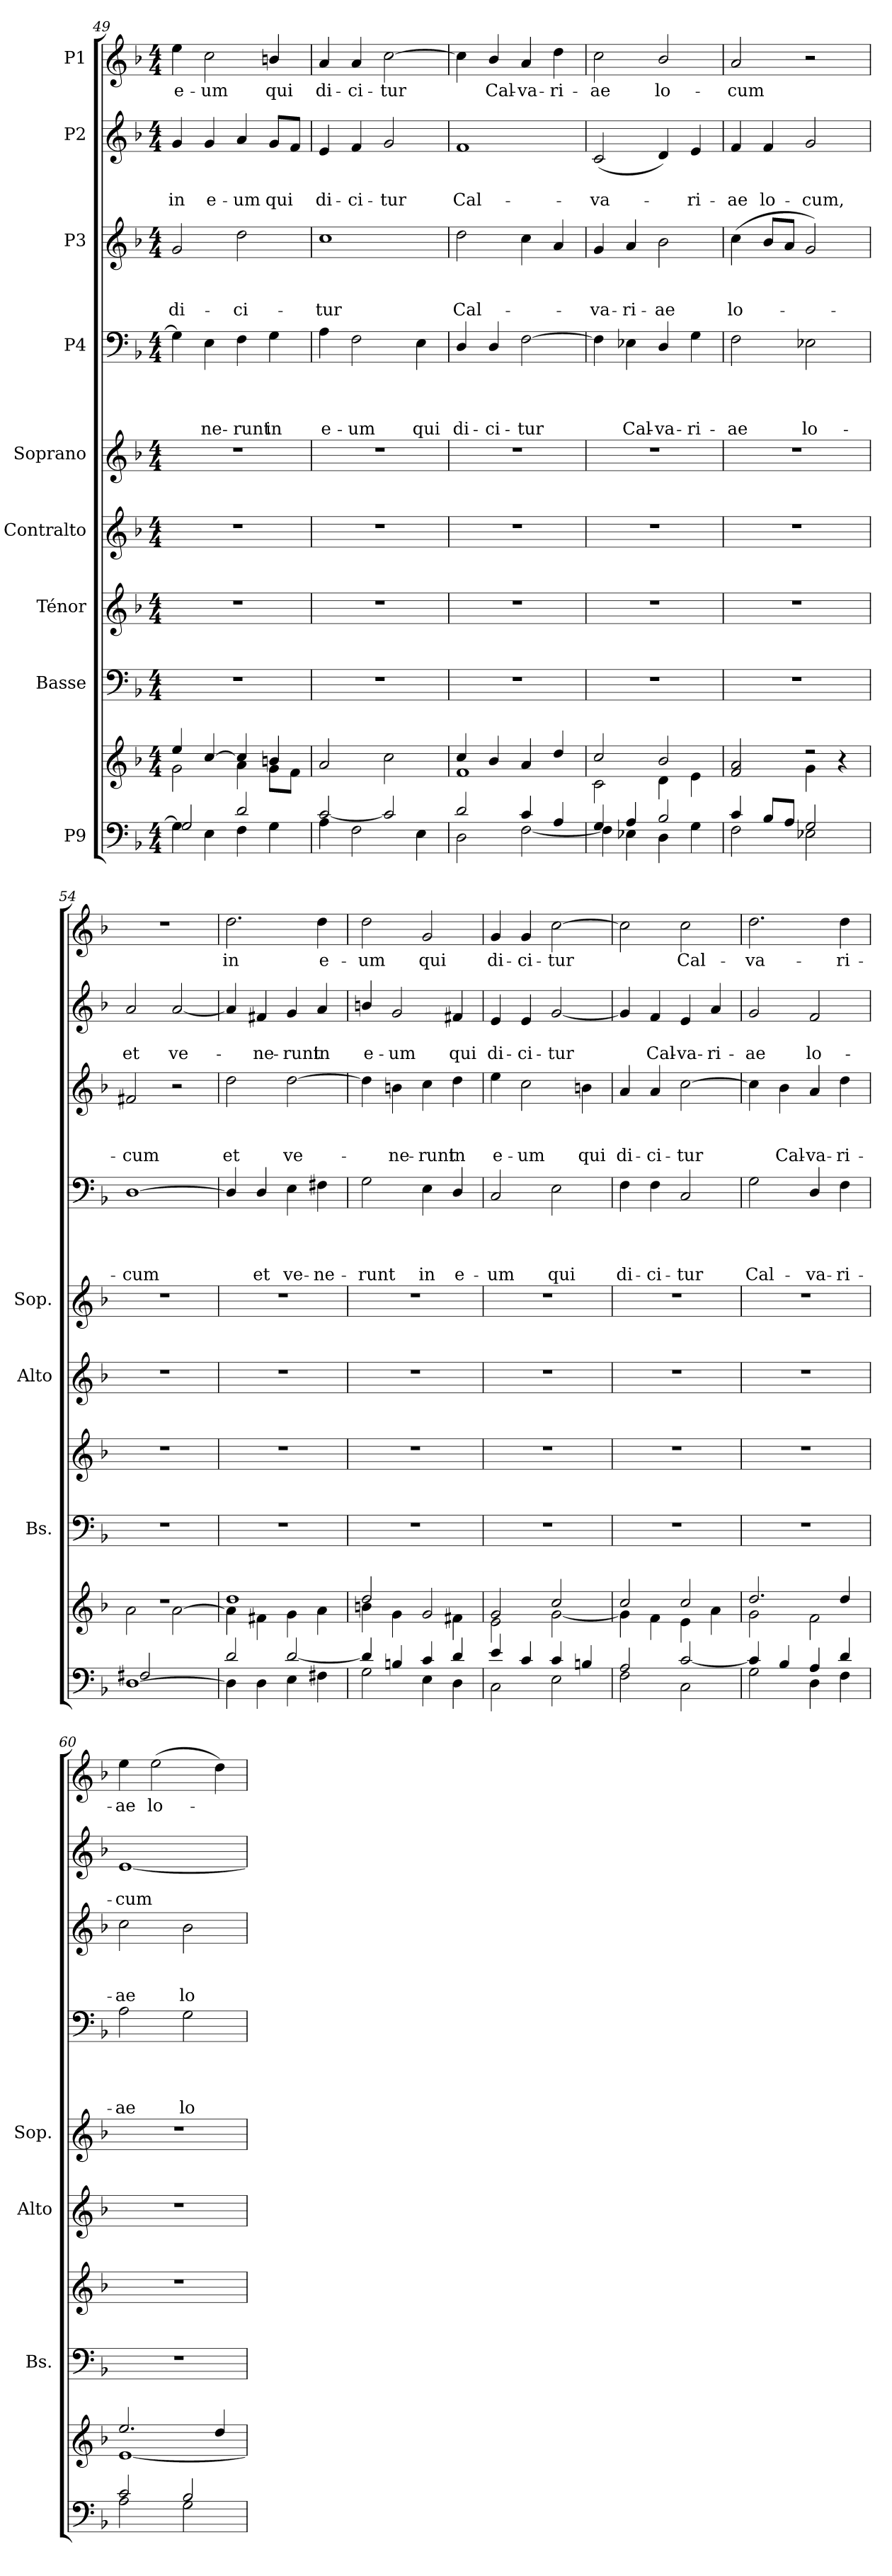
**kern	**kern	**kern	**kern	**kern	**kern	**kern	**text	**text	**text	**text	**kern	**text	**text	**text	**kern	**text	**text	**kern	**text
*part9	*part9	*part8	*part7	*part6	*part5	*part4	*part4	*part4	*part4	*part4	*part3	*part3	*part3	*part3	*part2	*part2	*part2	*part1	*part1
*staff10	*staff9	*staff8	*staff7	*staff6	*staff5	*staff4	*staff4	*staff4	*staff4	*staff4	*staff3	*staff3	*staff3	*staff3	*staff2	*staff2	*staff2	*staff1	*staff1
*I"P9	*	*I"Basse	*I"Ténor	*I"Contralto	*I"Soprano	*I"P4	*	*	*	*	*I"P3	*	*	*	*I"P2	*	*	*I"P1	*
*	*	*I'Bs.	*	*I'Alto	*I'Sop.	*	*	*	*	*	*	*	*	*	*	*	*	*	*
!!LO:PB:g=z
*clefF4	*clefG2	*clefF4	*clefG2	*clefG2	*clefG2	*clefF4	*	*	*	*	*clefG2	*	*	*	*clefG2	*	*	*clefG2	*
*	*	*	*ITrd7c12	*	*	*	*	*	*	*	*ITrd7c12	*	*	*	*	*	*	*	*
*k[b-]	*k[b-]	*k[b-]	*k[b-]	*k[b-]	*k[b-]	*k[b-]	*	*	*	*	*k[b-]	*	*	*	*k[b-]	*	*	*k[b-]	*
*F:	*F:	*F:	*F:	*F:	*F:	*F:	*	*	*	*	*F:	*	*	*	*F:	*	*	*F:	*
*M4/4	*M4/4	*M4/4	*M4/4	*M4/4	*M4/4	*M4/4	*	*	*	*	*M4/4	*	*	*	*M4/4	*	*	*M4/4	*
=49	=49	=49	=49	=49	=49	=49	=49	=49	=49	=49	=49	=49	=49	=49	=49	=49	=49	=49	=49
*^	*^	*	*	*	*	*	*	*	*	*	*	*	*	*	*	*	*	*	*
*	*^	*	*^	*	*	*	*	*	*	*	*	*	*	*	*	*	*	*	*	*	*
!	!	!	!	!	!	!	!	!	!	!	!	!	!	!	!	!	!	!LO:LY:b	!	!	!LO:LY:b	!	!LO:LY:b
4G\]	2G/	1ryy	1ryy	2g\	4ee/	1r	1r	1r	1r	4G\]	.	.	.	.	2G/	.	.	di-	4g/	.	in	4ee\	e-
!	!	!	!	!	!	!	!	!	!	!	!	!	!	!LO:LY:b	!	!	!	!	!	!	!LO:LY:b	!	!LO:LY:b
4E\	.	.	.	.	[>4cc/	.	.	.	.	4E\	.	.	.	-ne-	.	.	.	.	4g/	.	e-	2cc\	-um
!	!	!	!	!	!	!	!	!	!	!	!	!	!	!LO:LY:b	!	!	!	!LO:LY:b	!	!	!LO:LY:b	!	!
4F\	2d/	.	.	4a\	4cc/]	.	.	.	.	4F\	.	.	.	-runt	2d\	.	.	-ci-	4a/	.	-um	.	.
!	!	!	!	!	!	!	!	!	!	!	!	!	!	!LO:LY:b	!	!	!	!	!	!	!LO:LY:b	!	!LO:LY:b
4G\	.	.	.	4bn/	8g\L	.	.	.	.	4G\	.	.	.	in	.	.	.	.	8g/L	.	qui	4bn/	qui
.	.	.	.	.	8f\J	.	.	.	.	.	.	.	.	.	.	.	.	.	8f/J	.	.	.	.
=50	=50	=50	=50	=50	=50	=50	=50	=50	=50	=50	=50	=50	=50	=50	=50	=50	=50	=50	=50	=50	=50	=50	=50
!	!	!	!	!	!	!	!	!	!	!	!	!	!	!LO:LY:b	!	!	!	!LO:LY:b	!	!	!LO:LY:b	!	!LO:LY:b
4A\	[>2c/	1ryy	1ryy	1ryy	2a/	1r	1r	1r	1r	4A\	.	.	.	e-	1c	.	.	-tur	4e/	.	di-	4a/	di-
!	!	!	!	!	!	!	!	!	!	!	!	!	!	!LO:LY:b	!	!	!	!	!	!	!LO:LY:b	!	!LO:LY:b
2F\	.	.	.	.	.	.	.	.	.	2F\	.	.	.	-um	.	.	.	.	4f/	.	-ci-	4a/	-ci-
!	!	!	!	!	!	!	!	!	!	!	!	!	!	!	!	!	!	!	!	!	!LO:LY:b	!	!LO:LY:b
.	2c/]	.	.	.	2cc\	.	.	.	.	.	.	.	.	.	.	.	.	.	2g/	.	-tur	[>2cc\	-tur
!	!	!	!	!	!	!	!	!	!	!	!	!	!	!LO:LY:b	!	!	!	!	!	!	!	!	!
4E\	.	.	.	.	.	.	.	.	.	4E\	.	.	.	qui	.	.	.	.	.	.	.	.	.
=51	=51	=51	=51	=51	=51	=51	=51	=51	=51	=51	=51	=51	=51	=51	=51	=51	=51	=51	=51	=51	=51	=51	=51
!	!	!	!	!	!	!	!	!	!	!	!	!	!	!LO:LY:b	!	!	!	!LO:LY:b	!	!	!LO:LY:b	!	!
2d/	2D\	1ryy	1ryy	1f	4cc/	1r	1r	1r	1r	4D/	.	.	.	di-	2d\	.	.	Cal-	1f	.	Cal-	4cc\]	.
!	!	!	!	!	!	!	!	!	!	!	!	!	!	!LO:LY:b	!	!	!	!	!	!	!	!	!LO:LY:b
.	.	.	.	.	4b-/	.	.	.	.	4D/	.	.	.	-ci-	.	.	.	.	.	.	.	4b-/	Cal-
!	!	!	!	!	!	!	!	!	!	!	!	!	!	!LO:LY:b	!	!	!	!	!	!	!	!	!LO:LY:b
4c/	[<2F\	.	.	.	4a/	.	.	.	.	[>2F\	.	.	.	-tur	4c\	.	.	.	.	.	.	4a/	-va-
!	!	!	!	!	!	!	!	!	!	!	!	!	!	!	!	!	!	!	!	!	!	!	!LO:LY:b
4A/	.	.	.	.	4dd/	.	.	.	.	.	.	.	.	.	4A/	.	.	.	.	.	.	4dd\	-ri-
=52	=52	=52	=52	=52	=52	=52	=52	=52	=52	=52	=52	=52	=52	=52	=52	=52	=52	=52	=52	=52	=52	=52	=52
!	!	!	!	!	!	!	!	!	!	!	!	!	!	!	!	!	!	!LO:LY:b	!	!	!LO:LY:b	!	!LO:LY:b
4G/	4F\]	1ryy	1ryy	2cc/	2c\	1r	1r	1r	1r	4F\]	.	.	.	.	4G/	.	.	-va-	(<2c/	.	-va-	2cc\	-ae
!	!	!	!	!	!	!	!	!	!	!	!	!	!	!LO:LY:b	!	!	!	!LO:LY:b	!	!	!	!	!
4A/	4E-X\	.	.	.	.	.	.	.	.	4E-X\	.	.	.	Cal-	4A/	.	.	-ri-	.	.	.	.	.
!	!	!	!	!	!	!	!	!	!	!	!	!	!	!LO:LY:b	!	!	!	!LO:LY:b	!	!	!	!	!LO:LY:b
4D\	2B-/	.	.	2b-/	4d\	.	.	.	.	4D/	.	.	.	-va-	2B-\	.	.	-ae	4d/)	.	.	2b-/	lo-
!	!	!	!	!	!	!	!	!	!	!	!	!	!	!LO:LY:b	!	!	!	!	!	!	!LO:LY:b	!	!
4G\	.	.	.	.	4e\	.	.	.	.	4G\	.	.	.	-ri-	.	.	.	.	4e/	.	-ri-	.	.
=53	=53	=53	=53	=53	=53	=53	=53	=53	=53	=53	=53	=53	=53	=53	=53	=53	=53	=53	=53	=53	=53	=53	=53
!	!	!	!	!	!	!	!	!	!	!	!	!	!	!LO:LY:b	!	!	!	!LO:LY:b	!	!	!LO:LY:b	!	!LO:LY:b
4c/	2F\	1ryy	1ryy	2ryy	2f/ 2a/	1r	1r	1r	1r	2F\	.	.	.	-ae	(<4c\	.	.	lo-	4f/	.	-ae	2a/	-cum
!	!	!	!	!	!	!	!	!	!	!	!	!	!	!	!	!	!	!	!	!	!LO:LY:b	!	!
8B-/L	.	.	.	.	.	.	.	.	.	.	.	.	.	.	8B-/L	.	.	.	4f/	.	lo-	.	.
8A/J	.	.	.	.	.	.	.	.	.	.	.	.	.	.	8A/J	.	.	.	.	.	.	.	.
!	!	!	!	!	!	!	!	!	!	!	!	!	!	!LO:LY:b	!	!	!	!	!	!	!LO:LY:b	!	!
2G/	2E-X\	.	.	2rdd	4g\	.	.	.	.	2E-X\	.	.	.	lo-	2G/)	.	.	.	2g/	.	-cum,	2r	.
.	.	.	.	.	4r	.	.	.	.	.	.	.	.	.	.	.	.	.	.	.	.	.	.
=54	=54	=54	=54	=54	=54	=54	=54	=54	=54	=54	=54	=54	=54	=54	=54	=54	=54	=54	=54	=54	=54	=54	=54
!	!	!	!	!	!	!	!	!	!	!	!	!	!	!LO:LY:b	!	!	!	!LO:LY:b	!	!	!LO:LY:b	!	!
[<1D	2F#X/	1ryy	1ryy	1rdd	2a\	1r	1r	1r	1r	[<1D	.	.	.	-cum	2F#X/	.	.	-cum	2a/	.	et	1r	.
!	!	!	!	!	!	!	!	!	!	!	!	!	!	!	!	!	!	!	!	!	!LO:LY:b	!	!
.	2ryy	.	.	.	[<2a\	.	.	.	.	.	.	.	.	.	2r	.	.	.	[<2a/	.	ve-	.	.
!!LO:PB:g=z
=55	=55	=55	=55	=55	=55	=55	=55	=55	=55	=55	=55	=55	=55	=55	=55	=55	=55	=55	=55	=55	=55	=55	=55
!	!	!	!	!	!	!	!	!	!	!	!	!	!	!	!	!	!	!LO:LY:b	!	!	!	!	!LO:LY:b
4D\]	2d/	1ryy	1ryy	1dd	4a\]	1r	1r	1r	1r	4D/]	.	.	.	.	2d\	.	.	et	4a/]	.	.	2.dd\	in
!	!	!	!	!	!	!	!	!	!	!	!	!	!	!LO:LY:b	!	!	!	!	!	!	!LO:LY:b	!	!
4D\	.	.	.	.	4f#X\	.	.	.	.	4D/	.	.	.	et	.	.	.	.	4f#X/	.	-ne-	.	.
!	!	!	!	!	!	!	!	!	!	!	!	!	!	!LO:LY:b	!	!	!	!LO:LY:b	!	!	!LO:LY:b	!	!
4E\	[>2d/	.	.	.	4g\	.	.	.	.	4E\	.	.	.	ve-	[<2d\	.	.	ve-	4g/	.	-runt	.	.
!	!	!	!	!	!	!	!	!	!	!	!	!	!	!LO:LY:b	!	!	!	!	!	!	!LO:LY:b	!	!LO:LY:b
4F#X\	.	.	.	.	4a\	.	.	.	.	4F#X\	.	.	.	-ne-	.	.	.	.	4a/	.	in	4dd\	e-
=56	=56	=56	=56	=56	=56	=56	=56	=56	=56	=56	=56	=56	=56	=56	=56	=56	=56	=56	=56	=56	=56	=56	=56
!	!	!	!	!	!	!	!	!	!	!	!	!	!	!LO:LY:b	!	!	!	!	!	!	!LO:LY:b	!	!LO:LY:b
2G\	4d/]	1ryy	1ryy	2dd/	4bn\	1r	1r	1r	1r	2G\	.	.	.	-runt	4d\]	.	.	.	4bn/	.	e-	2dd\	-um
!	!	!	!	!	!	!	!	!	!	!	!	!	!	!	!	!	!	!LO:LY:b	!	!	!LO:LY:b	!	!
.	4Bn/	.	.	.	4g\	.	.	.	.	.	.	.	.	.	4Bn\	.	.	-ne-	2g/	.	-um	.	.
!	!	!	!	!	!	!	!	!	!	!	!	!	!	!LO:LY:b	!	!	!	!LO:LY:b	!	!	!	!	!LO:LY:b
4E\	4c/	.	.	4ryy	2g/	.	.	.	.	4E\	.	.	.	in	4c\	.	.	-runt	.	.	.	2g/	qui
!	!	!	!	!	!	!	!	!	!	!	!	!	!	!LO:LY:b	!	!	!	!LO:LY:b	!	!	!LO:LY:b	!	!
4D\	4d/	.	.	4f#X\	.	.	.	.	.	4D/	.	.	.	e-	4d\	.	.	in	4f#X/	.	qui	.	.
=57	=57	=57	=57	=57	=57	=57	=57	=57	=57	=57	=57	=57	=57	=57	=57	=57	=57	=57	=57	=57	=57	=57	=57
!	!	!	!	!	!	!	!	!	!	!	!	!	!	!LO:LY:b	!	!	!	!LO:LY:b	!	!	!LO:LY:b	!	!LO:LY:b
4e/	2C\	1ryy	1ryy	2e\	2g/	1r	1r	1r	1r	2C/	.	.	.	-um	4e\	.	.	e-	4e/	.	di-	4g/	di-
!	!	!	!	!	!	!	!	!	!	!	!	!	!	!	!	!	!	!LO:LY:b	!	!	!LO:LY:b	!	!LO:LY:b
4c/	.	.	.	.	.	.	.	.	.	.	.	.	.	.	2c\	.	.	-um	4e/	.	-ci-	4g/	-ci-
!	!	!	!	!	!	!	!	!	!	!	!	!	!	!LO:LY:b	!	!	!	!	!	!	!LO:LY:b	!	!LO:LY:b
4c/	2E\	.	.	[<2g\	2cc/	.	.	.	.	2E\	.	.	.	qui	.	.	.	.	[<2g/	.	-tur	[>2cc\	-tur
!	!	!	!	!	!	!	!	!	!	!	!	!	!	!	!	!	!	!LO:LY:b	!	!	!	!	!
4Bn/	.	.	.	.	.	.	.	.	.	.	.	.	.	.	4Bn\	.	.	qui	.	.	.	.	.
=58	=58	=58	=58	=58	=58	=58	=58	=58	=58	=58	=58	=58	=58	=58	=58	=58	=58	=58	=58	=58	=58	=58	=58
!	!	!	!	!	!	!	!	!	!	!	!	!	!	!LO:LY:b	!	!	!	!LO:LY:b	!	!	!	!	!
2F\	2A/	1ryy	1ryy	4g\]	2cc/	1r	1r	1r	1r	4F\	.	.	.	di-	4A/	.	.	di-	4g/]	.	.	2cc\]	.
!	!	!	!	!	!	!	!	!	!	!	!	!	!	!LO:LY:b	!	!	!	!LO:LY:b	!	!	!LO:LY:b	!	!
.	.	.	.	4f\	.	.	.	.	.	4F\	.	.	.	-ci-	4A/	.	.	-ci-	4f/	.	Cal-	.	.
!	!	!	!	!	!	!	!	!	!	!	!	!	!	!LO:LY:b	!	!	!	!LO:LY:b	!	!	!LO:LY:b	!	!LO:LY:b
2C\	[>2c/	.	.	2cc/	4e\	.	.	.	.	2C/	.	.	.	-tur	[<2c\	.	.	-tur	4e/	.	-va-	2cc\	Cal-
!	!	!	!	!	!	!	!	!	!	!	!	!	!	!	!	!	!	!	!	!	!LO:LY:b	!	!
.	.	.	.	.	4a\	.	.	.	.	.	.	.	.	.	.	.	.	.	4a/	.	-ri-	.	.
=59	=59	=59	=59	=59	=59	=59	=59	=59	=59	=59	=59	=59	=59	=59	=59	=59	=59	=59	=59	=59	=59	=59	=59
!	!	!	!	!	!	!	!	!	!	!	!	!	!	!LO:LY:b	!	!	!	!	!	!	!LO:LY:b	!	!LO:LY:b
2G\	4c/]	1ryy	1ryy	2.dd/	2g\	1r	1r	1r	1r	2G\	.	.	.	Cal-	4c\]	.	.	.	2g/	.	-ae	2.dd\	-va-
!	!	!	!	!	!	!	!	!	!	!	!	!	!	!	!	!	!	!LO:LY:b	!	!	!	!	!
.	4B-/	.	.	.	.	.	.	.	.	.	.	.	.	.	4B-\	.	.	Cal-	.	.	.	.	.
!	!	!	!	!	!	!	!	!	!	!	!	!	!	!LO:LY:b	!	!	!	!LO:LY:b	!	!	!LO:LY:b	!	!
4D\	4A/	.	.	.	2f\	.	.	.	.	4D/	.	.	.	-va-	4A/	.	.	-va-	2f/	.	lo-	.	.
!	!	!	!	!	!	!	!	!	!	!	!	!	!	!LO:LY:b	!	!	!	!LO:LY:b	!	!	!	!	!LO:LY:b
4F\	4d/	.	.	4dd/	.	.	.	.	.	4F\	.	.	.	-ri-	4d\	.	.	-ri-	.	.	.	4dd\	-ri-
=60	=60	=60	=60	=60	=60	=60	=60	=60	=60	=60	=60	=60	=60	=60	=60	=60	=60	=60	=60	=60	=60	=60	=60
!	!	!	!	!	!	!	!	!	!	!	!	!	!	!LO:LY:b	!	!	!	!LO:LY:b	!	!	!LO:LY:b	!	!LO:LY:b
2A\	2c/	1ryy	1ryy	[<1e	2.ee/	1r	1r	1r	1r	2A\	.	.	.	-ae	2c\	.	.	-ae	[<1e	.	-cum	4ee\	-ae
!	!	!	!	!	!	!	!	!	!	!	!	!	!	!	!	!	!	!	!	!	!	!	!LO:LY:b
.	.	.	.	.	.	.	.	.	.	.	.	.	.	.	.	.	.	.	.	.	.	(>2ee\	lo-
!	!	!	!	!	!	!	!	!	!	!	!	!	!	!LO:LY:b	!	!	!	!LO:LY:b	!	!	!	!	!
2G\	2B-/	.	.	.	.	.	.	.	.	2G\	.	.	.	lo-	2B-\	.	.	lo-	.	.	.	.	.
.	.	.	.	.	4dd/	.	.	.	.	.	.	.	.	.	.	.	.	.	.	.	.	4dd\)	.
*v	*v	*v	*	*	*	*	*	*	*	*	*	*	*	*	*	*	*	*	*	*	*	*	*
*	*v	*v	*v	*	*	*	*	*	*	*	*	*	*	*	*	*	*	*	*	*	*
=	=	=	=	=	=	=	=	=	=	=	=	=	=	=	=	=	=	=	=
*-	*-	*-	*-	*-	*-	*-	*-	*-	*-	*-	*-	*-	*-	*-	*-	*-	*-	*-	*-
